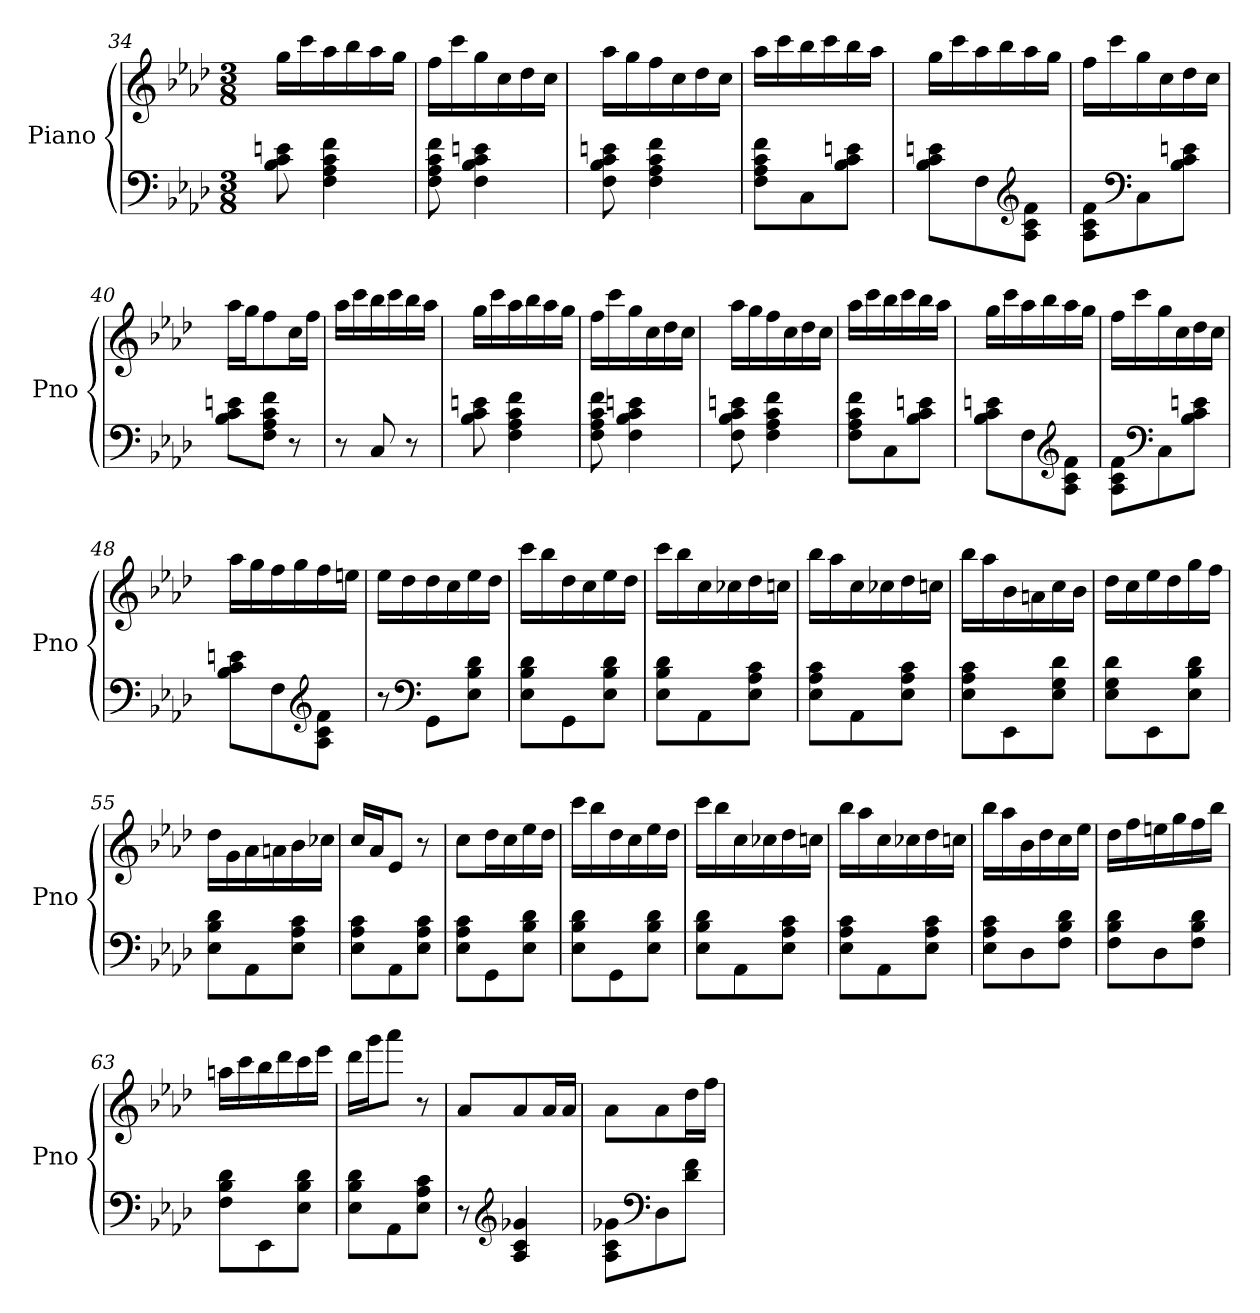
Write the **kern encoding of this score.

**kern	**kern
*part1	*part1
*staff2	*staff1
*I"Piano	*
*I'Pno	*
*clefF4	*clefG2
*k[b-e-a-d-]	*k[b-e-a-d-]
*M3/8	*M3/8
=34	=34
8B-\ 8c\ 8en\	16gg\LL
.	16ccc\
4F\ 4A-\ 4c\ 4f\	16aa-\
.	16bb-\
.	16aa-\
.	16gg\JJ
=35	=35
8F\ 8A-\ 8c\ 8f\	16ff\LL
.	16ccc\
4F\ 4B-\ 4c\ 4en\	16gg\
.	16cc\
.	16dd-\
.	16cc\JJ
=36	=36
8F\ 8B-\ 8c\ 8en\	16aa-\LL
.	16gg\
4F\ 4A-\ 4c\ 4f\	16ff\
.	16cc\
.	16dd-\
.	16cc\JJ
=37	=37
8F\ 8A-\ 8c\ 8f\L	16aa-\LL
.	16ccc\
8C\	16bb-\
.	16ccc\
8B-\ 8c\ 8en\J	16bb-\
.	16aa-\JJ
=38	=38
8B-\ 8c\ 8en\L	16gg\LL
.	16ccc\
8F\	16aa-\
.	16bb-\
*clefG2	*
8A-\ 8c\ 8f\J	16aa-\
.	16gg\JJ
=39	=39
8A-\ 8c\ 8f\L	16ff\LL
.	16ccc\
*clefF4	*
8C\	16gg\
.	16cc\
8B-\ 8c\ 8en\J	16dd-\
.	16cc\JJ
=40	=40
8B-\ 8c\ 8en\L	16aa-\LL
.	16gg\J
8F\ 8A-\ 8c\ 8f\J	8ff\
8r	16cc\L
.	16ff\JJ
=41	=41
8r	16aa-\LL
.	16ccc\
8C/	16bb-\
.	16ccc\
8r	16bb-\
.	16aa-\JJ
=42	=42
8B-\ 8c\ 8en\	16gg\LL
.	16ccc\
4F\ 4A-\ 4c\ 4f\	16aa-\
.	16bb-\
.	16aa-\
.	16gg\JJ
=43	=43
8F\ 8A-\ 8c\ 8f\	16ff\LL
.	16ccc\
4F\ 4B-\ 4c\ 4en\	16gg\
.	16cc\
.	16dd-\
.	16cc\JJ
=44	=44
8F\ 8B-\ 8c\ 8en\	16aa-\LL
.	16gg\
4F\ 4A-\ 4c\ 4f\	16ff\
.	16cc\
.	16dd-\
.	16cc\JJ
=45	=45
8F\ 8A-\ 8c\ 8f\L	16aa-\LL
.	16ccc\
8C\	16bb-\
.	16ccc\
8B-\ 8c\ 8en\J	16bb-\
.	16aa-\JJ
=46	=46
8B-\ 8c\ 8en\L	16gg\LL
.	16ccc\
8F\	16aa-\
.	16bb-\
*clefG2	*
8A-\ 8c\ 8f\J	16aa-\
.	16gg\JJ
=47	=47
8A-\ 8c\ 8f\L	16ff\LL
.	16ccc\
*clefF4	*
8C\	16gg\
.	16cc\
8B-\ 8c\ 8en\J	16dd-\
.	16cc\JJ
=48	=48
8B-\ 8c\ 8en\L	16aa-\LL
.	16gg\
8F\	16ff\
.	16gg\
*clefG2	*
8A-\ 8c\ 8f\J	16ff\
.	16een\JJ
=49	=49
8r	16ee-\LL
.	16dd-\
*clefF4	*
8GG\L	16dd-\
.	16cc\
8E-\ 8B-\ 8d-\J	16ee-\
.	16dd-\JJ
=50	=50
8E-\ 8B-\ 8d-\L	16ccc\LL
.	16bb-\
8GG\	16dd-\
.	16cc\
8E-\ 8B-\ 8d-\J	16ee-\
.	16dd-\JJ
=51	=51
8E-\ 8B-\ 8d-\L	16ccc\LL
.	16bb-\
8AA-\	16cc\
.	16cc-X\
8E-\ 8A-\ 8c\J	16dd-\
.	16ccn\JJ
=52	=52
8E-\ 8A-\ 8c\L	16bb-\LL
.	16aa-\
8AA-\	16cc\
.	16cc-X\
8E-\ 8A-\ 8c\J	16dd-\
.	16ccn\JJ
=53	=53
8E-\ 8A-\ 8c\L	16bb-\LL
.	16aa-\
8EE-\	16b-\
.	16an\
8E-\ 8G\ 8d-\J	16cc\
.	16b-\JJ
=54	=54
8E-\ 8G\ 8d-\L	16dd-\LL
.	16cc\
8EE-\	16ee-\
.	16dd-\
8E-\ 8B-\ 8d-\J	16gg\
.	16ff\JJ
=55	=55
8E-\ 8B-\ 8d-\L	16dd-\LL
.	16g\
8AA-\	16a-\
.	16an\
8E-\ 8A-\ 8c\J	16b-\
.	16cc-X\JJ
=56	=56
8E-\ 8A-\ 8c\L	16cc/LL
.	16a-/J
8AA-\	8e-/J
8E-\ 8A-\ 8c\J	8r
=57	=57
8E-\ 8A-\ 8c\L	8cc\L
8GG\	16dd-\L
.	16cc\
8E-\ 8B-\ 8d-\J	16ee-\
.	16dd-\JJ
=58	=58
8E-\ 8B-\ 8d-\L	16ccc\LL
.	16bb-\
8GG\	16dd-\
.	16cc\
8E-\ 8B-\ 8d-\J	16ee-\
.	16dd-\JJ
=59	=59
8E-\ 8B-\ 8d-\L	16ccc\LL
.	16bb-\
8AA-\	16cc\
.	16cc-X\
8E-\ 8A-\ 8c\J	16dd-\
.	16ccn\JJ
=60	=60
8E-\ 8A-\ 8c\L	16bb-\LL
.	16aa-\
8AA-\	16cc\
.	16cc-X\
8E-\ 8A-\ 8c\J	16dd-\
.	16ccn\JJ
=61	=61
8E-\ 8A-\ 8c\L	16bb-\LL
.	16aa-\
8D-\	16b-\
.	16dd-\
8F\ 8B-\ 8d-\J	16cc\
.	16ee-\JJ
=62	=62
8F\ 8B-\ 8d-\L	16dd-\LL
.	16ff\
8D-\	16een\
.	16gg\
8F\ 8B-\ 8d-\J	16ff\
.	16bb-\JJ
=63	=63
8F\ 8B-\ 8d-\L	16aan\LL
.	16ccc\
8EE-\	16bb-\
.	16ddd-\
8E-\ 8B-\ 8d-\J	16ccc\
.	16eee-\JJ
=64	=64
8E-\ 8B-\ 8d-\L	16ddd-\LL
.	16ggg\J
8AA-\	8aaa-\J
8E-\ 8A-\ 8c\J	8r
=65	=65
8r	8a-/L
*clefG2	*
4A-/ 4c/ 4g-X/	8a-/
.	16a-/L
.	16a-/JJ
=66	=66
8A-\ 8c\ 8g-X\L	8a-\L
*clefF4	*
8D-\	8a-\
8d-\ 8f\J	16dd-\L
.	16ff\JJ
=	=
*-	*-
